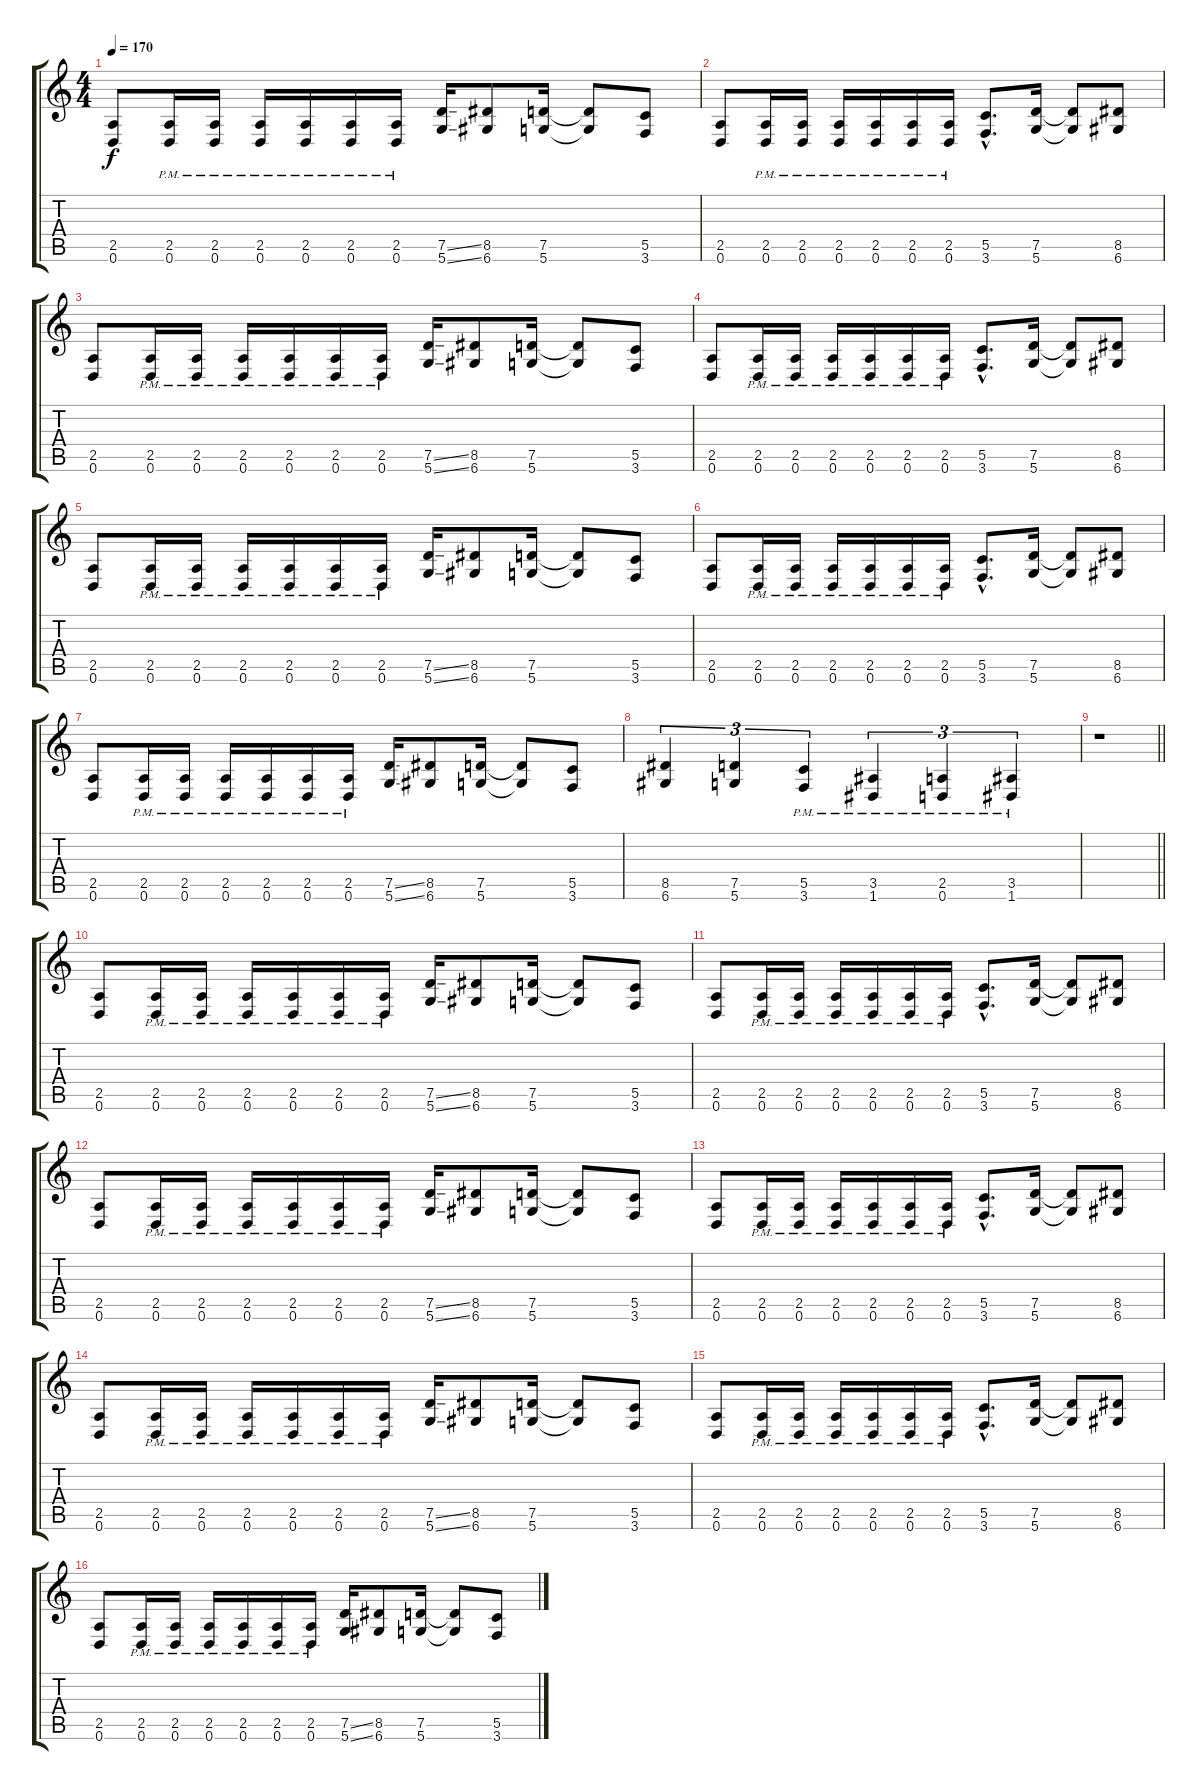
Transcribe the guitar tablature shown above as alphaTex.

\track "" {instrument distortionguitar}
\staff {score tabs}
\tuning (D4 A3 F3 C3 G2 D2) {hide}
\ts (4 4)
\tempo 170
\clef g2
\ks c
(2.5 0.6).8{dy f} (2.5{pm} 0.6{pm}).16 (2.5{pm} 0.6{pm}).16 (2.5{pm} 0.6{pm}).16 (2.5{pm} 0.6{pm}).16 (2.5{pm} 0.6{pm}).16 (2.5{pm} 0.6{pm}).16 (7.5{ss} 5.6{ss}).16 (8.5 6.6).8 (7.5 5.6).16 (7.5{t} 5.6{t}).8 (5.5 3.6).8 |
(2.5 0.6).8 (2.5{pm} 0.6{pm}).16 (2.5{pm} 0.6{pm}).16 (2.5{pm} 0.6{pm}).16 (2.5{pm} 0.6{pm}).16 (2.5{pm} 0.6{pm}).16 (2.5{pm} 0.6{pm}).16 (5.5{hac} 3.6{hac}).8{d} (7.5 5.6).16 (7.5{t} 5.6{t}).8 (8.5 6.6).8 |
(2.5 0.6).8 (2.5{pm} 0.6{pm}).16 (2.5{pm} 0.6{pm}).16 (2.5{pm} 0.6{pm}).16 (2.5{pm} 0.6{pm}).16 (2.5{pm} 0.6{pm}).16 (2.5{pm} 0.6{pm}).16 (7.5{ss} 5.6{ss}).16 (8.5 6.6).8 (7.5 5.6).16 (7.5{t} 5.6{t}).8 (5.5 3.6).8 |
(2.5 0.6).8 (2.5{pm} 0.6{pm}).16 (2.5{pm} 0.6{pm}).16 (2.5{pm} 0.6{pm}).16 (2.5{pm} 0.6{pm}).16 (2.5{pm} 0.6{pm}).16 (2.5{pm} 0.6{pm}).16 (5.5{hac} 3.6{hac}).8{d} (7.5 5.6).16 (7.5{t} 5.6{t}).8 (8.5 6.6).8 |
(2.5 0.6).8 (2.5{pm} 0.6{pm}).16 (2.5{pm} 0.6{pm}).16 (2.5{pm} 0.6{pm}).16 (2.5{pm} 0.6{pm}).16 (2.5{pm} 0.6{pm}).16 (2.5{pm} 0.6{pm}).16 (7.5{ss} 5.6{ss}).16 (8.5 6.6).8 (7.5 5.6).16 (7.5{t} 5.6{t}).8 (5.5 3.6).8 |
(2.5 0.6).8 (2.5{pm} 0.6{pm}).16 (2.5{pm} 0.6{pm}).16 (2.5{pm} 0.6{pm}).16 (2.5{pm} 0.6{pm}).16 (2.5{pm} 0.6{pm}).16 (2.5{pm} 0.6{pm}).16 (5.5{hac} 3.6{hac}).8{d} (7.5 5.6).16 (7.5{t} 5.6{t}).8 (8.5 6.6).8 |
(2.5 0.6).8 (2.5{pm} 0.6{pm}).16 (2.5{pm} 0.6{pm}).16 (2.5{pm} 0.6{pm}).16 (2.5{pm} 0.6{pm}).16 (2.5{pm} 0.6{pm}).16 (2.5{pm} 0.6{pm}).16 (7.5{ss} 5.6{ss}).16 (8.5 6.6).8 (7.5 5.6).16 (7.5{t} 5.6{t}).8 (5.5 3.6).8 |
(8.5 6.6).4{tu (3 2)} (7.5 5.6).4{tu (3 2)} (5.5{pm} 3.6{pm}).4{tu (3 2)} (3.5{pm} 1.6{pm}).4{tu (3 2)} (2.5{pm} 0.6{pm}).4{tu (3 2)} (3.5{pm} 1.6{pm}).4{tu (3 2)} |
\barLineRight lightlight
r.1 |
(2.5 0.6).8 (2.5{pm} 0.6{pm}).16 (2.5{pm} 0.6{pm}).16 (2.5{pm} 0.6{pm}).16 (2.5{pm} 0.6{pm}).16 (2.5{pm} 0.6{pm}).16 (2.5{pm} 0.6{pm}).16 (7.5{ss} 5.6{ss}).16 (8.5 6.6).8 (7.5 5.6).16 (7.5{t} 5.6{t}).8 (5.5 3.6).8 |
(2.5 0.6).8 (2.5{pm} 0.6{pm}).16 (2.5{pm} 0.6{pm}).16 (2.5{pm} 0.6{pm}).16 (2.5{pm} 0.6{pm}).16 (2.5{pm} 0.6{pm}).16 (2.5{pm} 0.6{pm}).16 (5.5{hac} 3.6{hac}).8{d} (7.5 5.6).16 (7.5{t} 5.6{t}).8 (8.5 6.6).8 |
(2.5 0.6).8 (2.5{pm} 0.6{pm}).16 (2.5{pm} 0.6{pm}).16 (2.5{pm} 0.6{pm}).16 (2.5{pm} 0.6{pm}).16 (2.5{pm} 0.6{pm}).16 (2.5{pm} 0.6{pm}).16 (7.5{ss} 5.6{ss}).16 (8.5 6.6).8 (7.5 5.6).16 (7.5{t} 5.6{t}).8 (5.5 3.6).8 |
(2.5 0.6).8 (2.5{pm} 0.6{pm}).16 (2.5{pm} 0.6{pm}).16 (2.5{pm} 0.6{pm}).16 (2.5{pm} 0.6{pm}).16 (2.5{pm} 0.6{pm}).16 (2.5{pm} 0.6{pm}).16 (5.5{hac} 3.6{hac}).8{d} (7.5 5.6).16 (7.5{t} 5.6{t}).8 (8.5 6.6).8 |
(2.5 0.6).8 (2.5{pm} 0.6{pm}).16 (2.5{pm} 0.6{pm}).16 (2.5{pm} 0.6{pm}).16 (2.5{pm} 0.6{pm}).16 (2.5{pm} 0.6{pm}).16 (2.5{pm} 0.6{pm}).16 (7.5{ss} 5.6{ss}).16 (8.5 6.6).8 (7.5 5.6).16 (7.5{t} 5.6{t}).8 (5.5 3.6).8 |
(2.5 0.6).8 (2.5{pm} 0.6{pm}).16 (2.5{pm} 0.6{pm}).16 (2.5{pm} 0.6{pm}).16 (2.5{pm} 0.6{pm}).16 (2.5{pm} 0.6{pm}).16 (2.5{pm} 0.6{pm}).16 (5.5{hac} 3.6{hac}).8{d} (7.5 5.6).16 (7.5{t} 5.6{t}).8 (8.5 6.6).8 |
(2.5 0.6).8 (2.5{pm} 0.6{pm}).16 (2.5{pm} 0.6{pm}).16 (2.5{pm} 0.6{pm}).16 (2.5{pm} 0.6{pm}).16 (2.5{pm} 0.6{pm}).16 (2.5{pm} 0.6{pm}).16 (7.5{ss} 5.6{ss}).16 (8.5 6.6).8 (7.5 5.6).16 (7.5{t} 5.6{t}).8 (5.5 3.6).8
